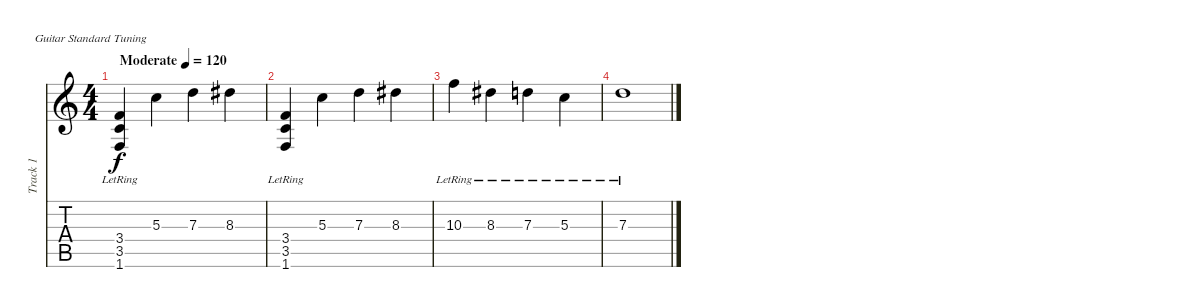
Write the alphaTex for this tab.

\defaultSystemsLayout 4
\bracketExtendMode nobrackets
\otherSystemsTrackNameOrientation horizontal
\track ("Track 1" "Track 1") {instrument acousticguitarsteel}
\staff {score tabs}
\tuning (E4 B3 G3 D3 A2 E2)
\ts (4 4)
\beaming (8 2 2 2 2)
\tempo (120 "Moderate")
\clef g2
\ks c
(3.4{lr} 3.5{lr} 1.6{lr}).4{dy f instrument acousticguitarsteel beam Up} 5.3.4{beam Down} 7.3.4{beam Down} 8.3{acc #}.4{beam Down} |
(3.4{lr} 3.5{lr} 1.6{lr}).4{beam Up} 5.3.4{beam Down} 7.3.4{beam Down} 8.3{acc #}.4{beam Down} |
10.3{lr}.4{beam Down} 8.3{lr acc #}.4{beam Down} 7.3{lr}.4{beam Down} 5.3{lr}.4{beam Down} |
7.3{lr}.1{beam Down}
